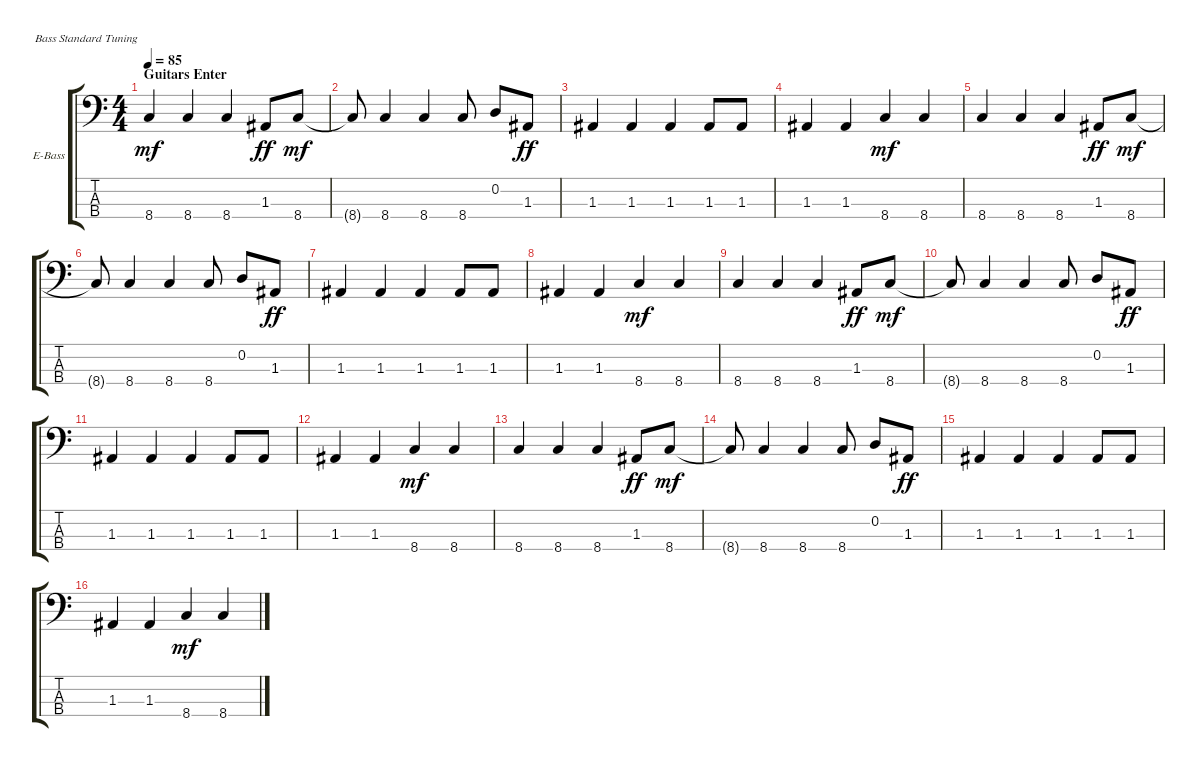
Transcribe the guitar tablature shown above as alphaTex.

\defaultSystemsLayout 4
\bracketExtendMode groupsimilarinstruments
\firstSystemTrackNameOrientation horizontal
\otherSystemsTrackNameOrientation horizontal
\track ("Electric Bass" "E-Bass") {instrument electricbassfinger}
\staff {score tabs}
\tuning (G2 D2 A1 E1)
\ts (4 4)
\section ("" "Guitars Enter")
\tempo 85
\clef f4
\scale
0.333333
\ks c
8.4.4{dy mf} 8.4.4 8.4.4 1.3.8{dy ff} 8.4.8{dy mf} |
\scale
0.333333 8.4{t}.8 8.4.4 8.4.4 8.4.8 0.2.8 1.3.8{dy ff} |
\scale
0.333333 1.3.4 1.3.4 1.3.4 1.3.8 1.3.8 |
\scale
0.333333 1.3.4 1.3.4 8.4.4{dy mf} 8.4.4 |
\scale
0.333333 8.4.4 8.4.4 8.4.4 1.3.8{dy ff} 8.4.8{dy mf} |
\scale
0.333333 8.4{t}.8 8.4.4 8.4.4 8.4.8 0.2.8 1.3.8{dy ff} |
\scale
0.333333 1.3.4 1.3.4 1.3.4 1.3.8 1.3.8 |
\scale
0.333333 1.3.4 1.3.4 8.4.4{dy mf} 8.4.4 |
8.4.4 8.4.4 8.4.4 1.3.8{dy ff} 8.4.8{dy mf} |
8.4{t}.8 8.4.4 8.4.4 8.4.8 0.2.8 1.3.8{dy ff} |
1.3.4 1.3.4 1.3.4 1.3.8 1.3.8 |
1.3.4 1.3.4 8.4.4{dy mf} 8.4.4 |
8.4.4 8.4.4 8.4.4 1.3.8{dy ff} 8.4.8{dy mf} |
8.4{t}.8 8.4.4 8.4.4 8.4.8 0.2.8 1.3.8{dy ff} |
1.3.4 1.3.4 1.3.4 1.3.8 1.3.8 |
1.3.4 1.3.4 8.4.4{dy mf} 8.4.4
